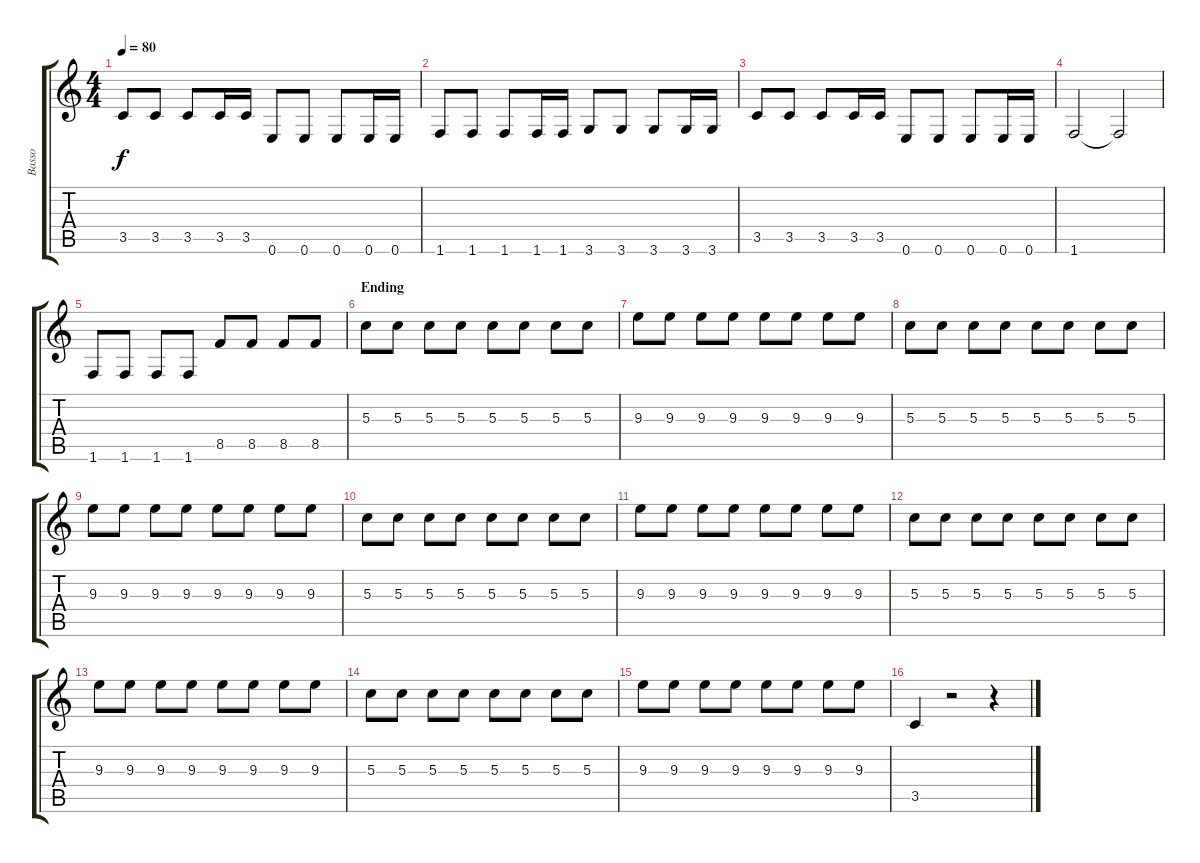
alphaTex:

\track ("Basso" "Basso") {instrument acousticbass}
\staff {score tabs}
\tuning (E4 B3 G3 D3 A2 E2) {hide}
\ts (4 4)
\tempo 80
\clef g2
\ks c
3.5.8{dy f} 3.5.8 3.5.8 3.5.16 3.5.16 0.6.8 0.6.8 0.6.8 0.6.16 0.6.16 |
1.6.8 1.6.8 1.6.8 1.6.16 1.6.16 3.6.8 3.6.8 3.6.8 3.6.16 3.6.16 |
3.5.8 3.5.8 3.5.8 3.5.16 3.5.16 0.6.8 0.6.8 0.6.8 0.6.16 0.6.16 |
1.6.2 1.6{t}.2 |
1.6.8 1.6.8 1.6.8 1.6.8 8.5.8 8.5.8 8.5.8 8.5.8 |
\section ("" "Ending")
5.3.8{volume 6} 5.3.8 5.3.8 5.3.8 5.3.8 5.3.8 5.3.8 5.3.8 |
9.3.8 9.3.8 9.3.8 9.3.8 9.3.8 9.3.8 9.3.8 9.3.8 |
5.3.8 5.3.8 5.3.8 5.3.8 5.3.8 5.3.8 5.3.8 5.3.8 |
9.3.8 9.3.8 9.3.8 9.3.8 9.3.8 9.3.8 9.3.8 9.3.8 |
5.3.8 5.3.8 5.3.8 5.3.8 5.3.8 5.3.8 5.3.8 5.3.8 |
9.3.8 9.3.8 9.3.8 9.3.8 9.3.8 9.3.8 9.3.8 9.3.8 |
5.3.8 5.3.8 5.3.8 5.3.8 5.3.8 5.3.8 5.3.8 5.3.8 |
9.3.8 9.3.8 9.3.8 9.3.8 9.3.8 9.3.8 9.3.8 9.3.8 |
5.3.8 5.3.8 5.3.8 5.3.8 5.3.8 5.3.8 5.3.8 5.3.8 |
9.3.8 9.3.8 9.3.8 9.3.8 9.3.8 9.3.8 9.3.8 9.3.8 |
3.5.4 r.2 r.4
